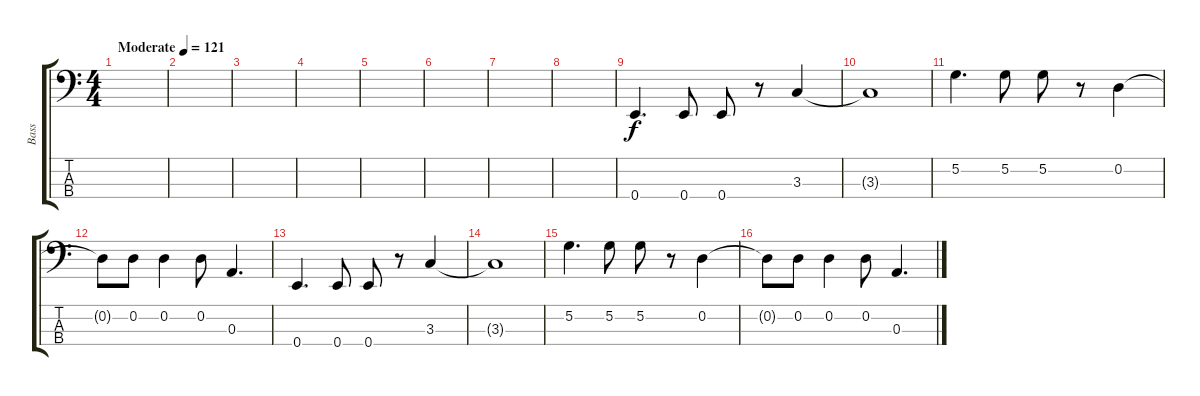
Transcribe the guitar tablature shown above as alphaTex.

\track ("Bass" "Bass") {instrument electricbassfinger}
\staff {score tabs}
\tuning (G2 D2 A1 E1) {hide}
\ts (4 4)
\tempo (121 "Moderate")
\clef f4
\ks c
|
|
|
|
|
|
|
|
0.4.4{d} 0.4.8 0.4.8 r.8 3.3.4 |
3.3{t}.1 |
5.2.4{d} 5.2.8 5.2.8 r.8 0.2.4 |
0.2{t}.8 0.2.8 0.2.4 0.2.8 0.3.4{d} |
0.4.4{d} 0.4.8 0.4.8 r.8 3.3.4 |
3.3{t}.1 |
5.2.4{d} 5.2.8 5.2.8 r.8 0.2.4 |
0.2{t}.8 0.2.8 0.2.4 0.2.8 0.3.4{d}
